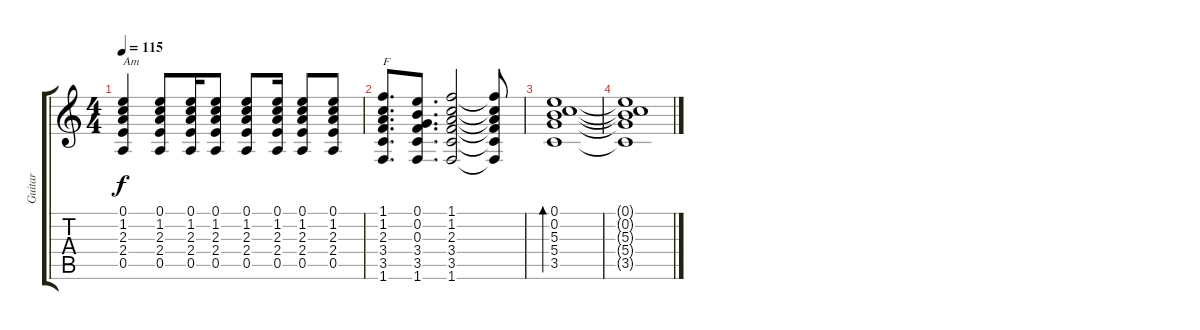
\track ("Guitar" "Guitar") {instrument acousticguitarsteel}
\staff {score tabs}
\tuning (E4 B3 G3 D3 A2 E2) {hide}
\ts (4 4)
\tempo 115
\clef g2
\ks c
(0.1 1.2 2.3 2.4 0.5).4{txt "Am" dy f} (0.1 1.2 2.3 2.4 0.5).8 (0.1 1.2 2.3 2.4 0.5).16 (0.1 1.2 2.3 2.4 0.5).8 (0.1 1.2 2.3 2.4 0.5).8 (0.1 1.2 2.3 2.4 0.5).16 (0.1 1.2 2.3 2.4 0.5).8 (0.1 1.2 2.3 2.4 0.5).8 |
(1.1 1.2 2.3 3.4 3.5 1.6).8{d txt "F"} (0.1 0.2 0.3 3.4 3.5 1.6).8{d} (1.1 1.2 2.3 3.4 3.5 1.6).2 (1.1{t} 1.2{t} 2.3{t} 3.4{t} 3.5{t} 1.6{t}).8 |
(0.1 0.2 5.3 5.4 3.5).1{bd 240 txt ""} |
(0.1{t} 0.2{t} 5.3{t} 5.4{t} 3.5{t}).1
